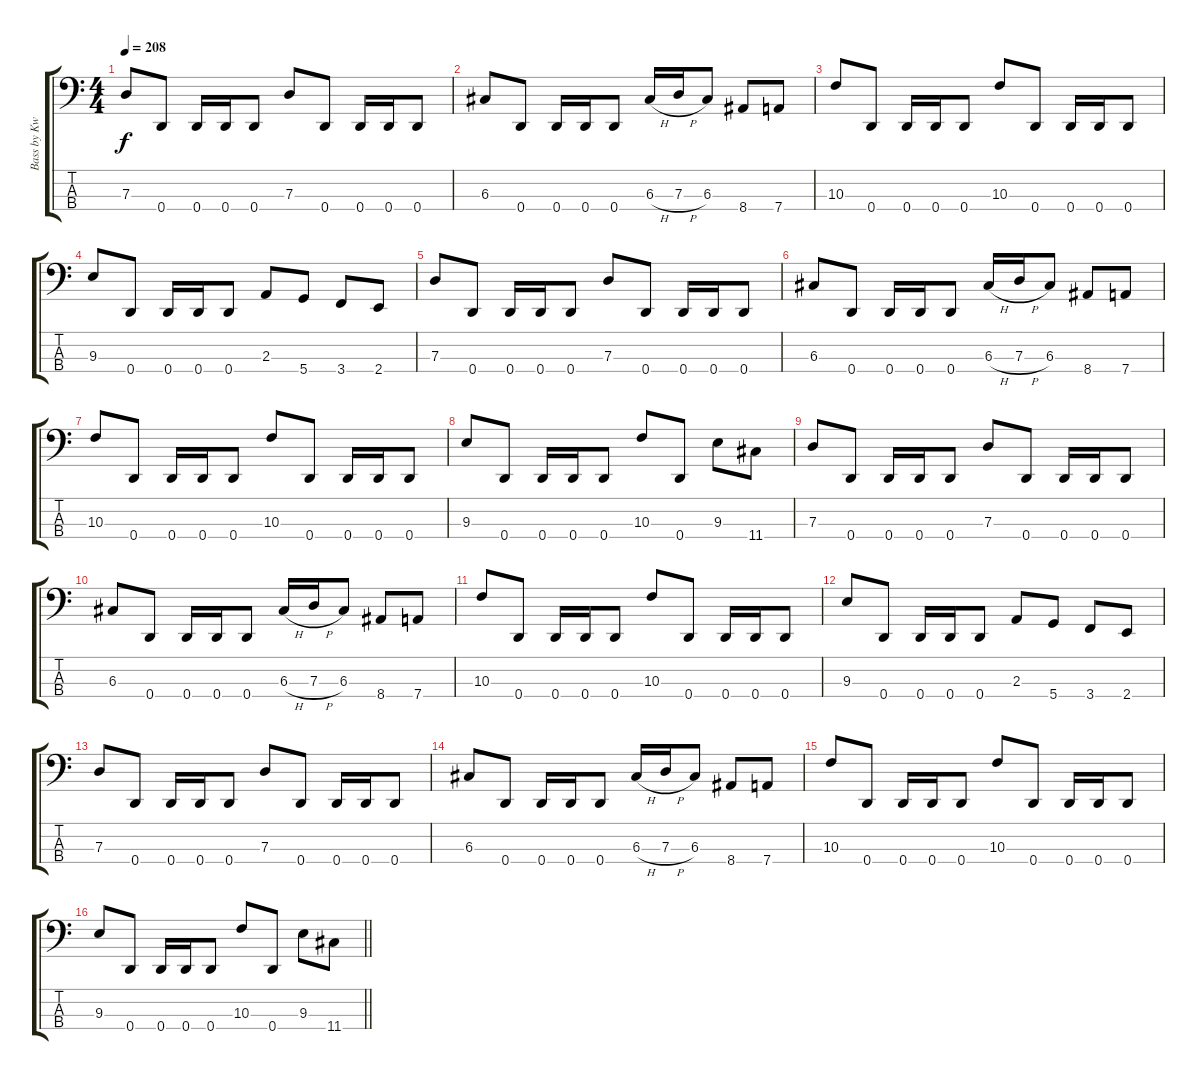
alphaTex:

\track ("Bass by Kwonnie" "Bass by Kw") {instrument electricbassfinger}
\staff {score tabs}
\tuning (F2 C2 G1 D1) {hide}
\ts (4 4)
\tempo 208
\clef f4
\ks c
7.3.8{dy f} 0.4.8 0.4.16 0.4.16 0.4.8 7.3.8 0.4.8 0.4.16 0.4.16 0.4.8 |
6.3.8 0.4.8 0.4.16 0.4.16 0.4.8 6.3{h}.16 7.3{h}.16 6.3.8 8.4.8 7.4.8 |
10.3.8 0.4.8 0.4.16 0.4.16 0.4.8 10.3.8 0.4.8 0.4.16 0.4.16 0.4.8 |
9.3.8 0.4.8 0.4.16 0.4.16 0.4.8 2.3.8 5.4.8 3.4.8 2.4.8 |
7.3.8 0.4.8 0.4.16 0.4.16 0.4.8 7.3.8 0.4.8 0.4.16 0.4.16 0.4.8 |
6.3.8 0.4.8 0.4.16 0.4.16 0.4.8 6.3{h}.16 7.3{h}.16 6.3.8 8.4.8 7.4.8 |
10.3.8 0.4.8 0.4.16 0.4.16 0.4.8 10.3.8 0.4.8 0.4.16 0.4.16 0.4.8 |
9.3.8 0.4.8 0.4.16 0.4.16 0.4.8 10.3.8 0.4.8 9.3.8 11.4.8 |
7.3.8 0.4.8 0.4.16 0.4.16 0.4.8 7.3.8 0.4.8 0.4.16 0.4.16 0.4.8 |
6.3.8 0.4.8 0.4.16 0.4.16 0.4.8 6.3{h}.16 7.3{h}.16 6.3.8 8.4.8 7.4.8 |
10.3.8 0.4.8 0.4.16 0.4.16 0.4.8 10.3.8 0.4.8 0.4.16 0.4.16 0.4.8 |
9.3.8 0.4.8 0.4.16 0.4.16 0.4.8 2.3.8 5.4.8 3.4.8 2.4.8 |
7.3.8 0.4.8 0.4.16 0.4.16 0.4.8 7.3.8 0.4.8 0.4.16 0.4.16 0.4.8 |
6.3.8 0.4.8 0.4.16 0.4.16 0.4.8 6.3{h}.16 7.3{h}.16 6.3.8 8.4.8 7.4.8 |
10.3.8 0.4.8 0.4.16 0.4.16 0.4.8 10.3.8 0.4.8 0.4.16 0.4.16 0.4.8 |
\barLineRight lightlight
9.3.8 0.4.8 0.4.16 0.4.16 0.4.8 10.3.8 0.4.8 9.3.8 11.4.8
